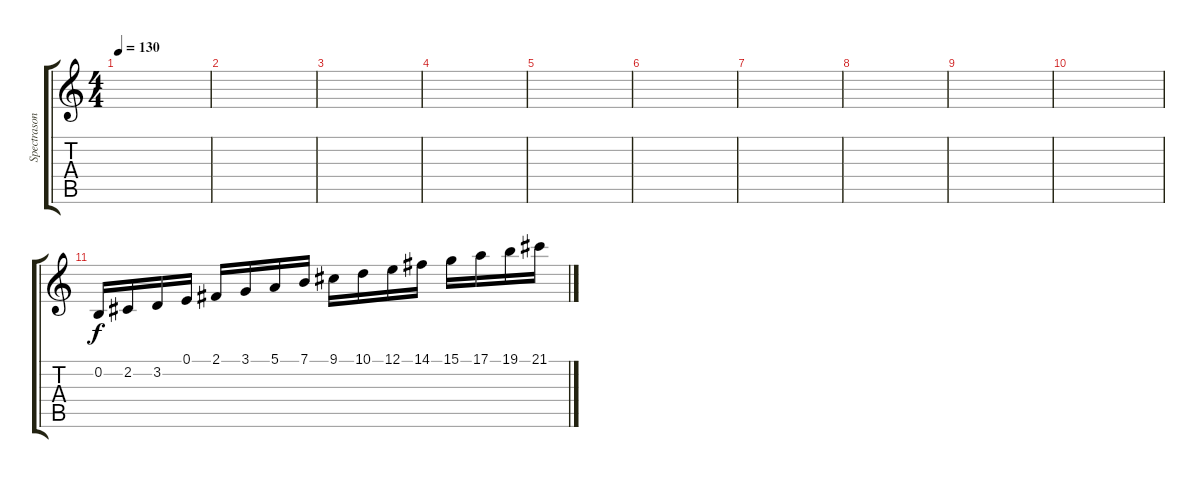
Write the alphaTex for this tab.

\track ("Spectrasonics Omnisphere" "Spectrason") {instrument guitarfretnoise}
\staff {score tabs}
\tuning (E4 B3 G3 D3 A2 E2) {hide}
\ts (4 4)
\tempo 130
\clef g2
\ks c
|
|
|
|
|
|
|
|
|
|
0.2.16 2.2.16 3.2.16 0.1.16 2.1.16 3.1.16 5.1.16 7.1.16 9.1.16 10.1.16 12.1.16 14.1.16 15.1.16 17.1.16 19.1.16 21.1.16
